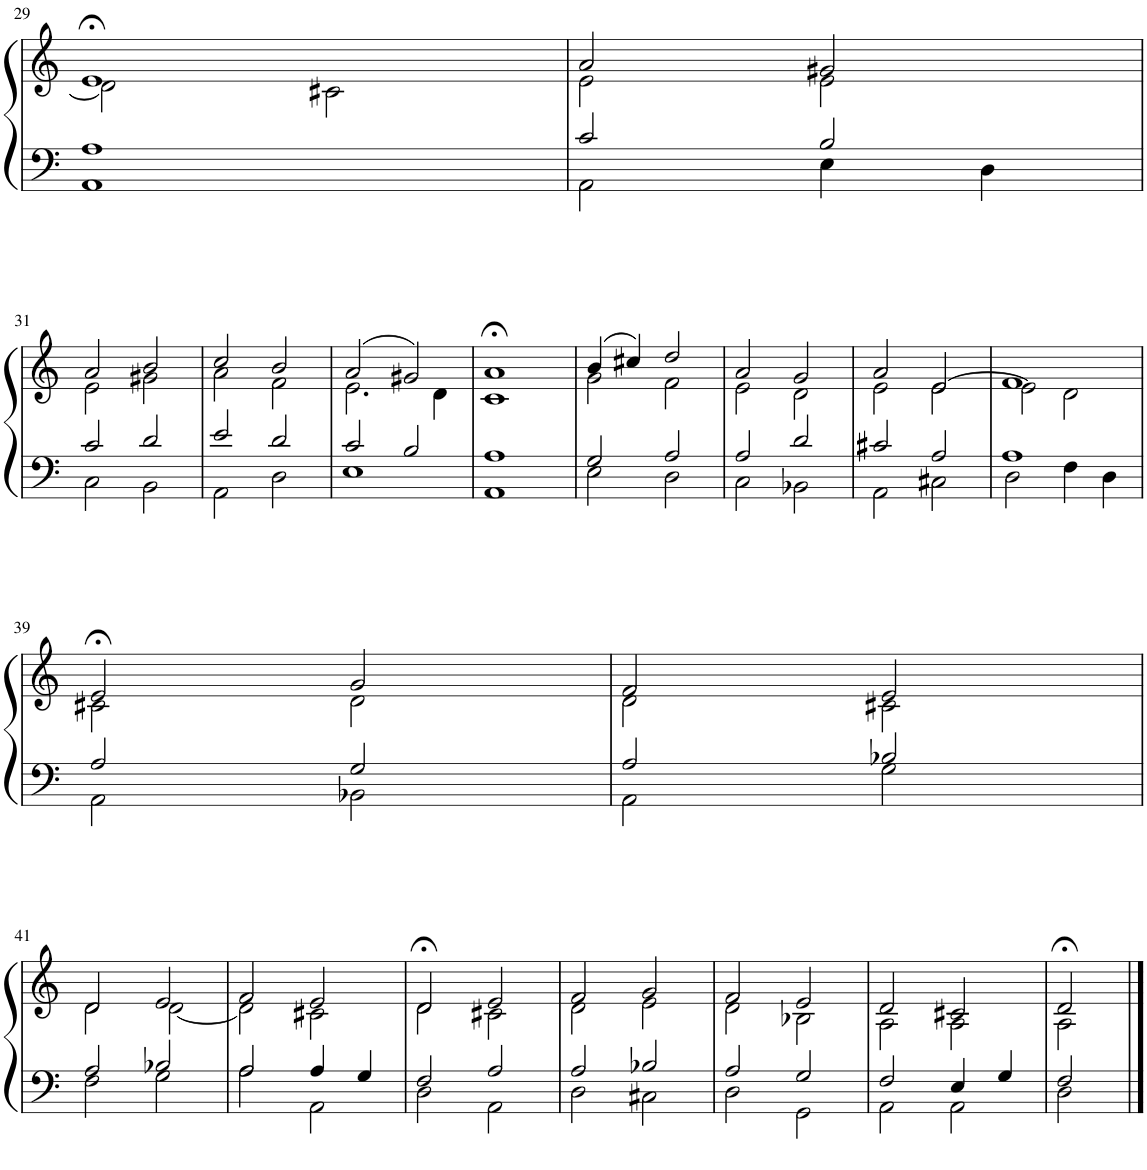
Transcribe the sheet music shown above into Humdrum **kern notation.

**kern	**kern
*part1	*part1
*staff2	*staff1
*I"Piano	*
*I'Pno.	*
!!LO:PB:g=z
*clefF4	*clefG2
*k[]	*k[]
*M4/4	*M4/4
*met(c)	*met(c)
=29	=29
*^	*^
1A	1AA	1e;<	2d\]
.	.	.	2c#X\
=30	=30	=30	=30
2c/	2AA\	2a/	2e\
2B/	4E\	2g#X/	2e\
.	4D\	.	.
!!LO:LB:g=z	!!
=31	=31	=31	=31
2c/	2C\	2a/	2e\
2d/	2BB\	2b/	2g#X\
=32	=32	=32	=32
2e/	2AA\	2cc/	2a\
2d/	2D\	2b/	2f\
=33	=33	=33	=33
2c/	1E	(2a/	2.e\
2B/	.	2g#X/)	.
.	.	.	4d\
=34	=34	=34	=34
1A	1AA	1a;<	1c
=35	=35	=35	=35
2G/	2E\	(4b/	2g\
.	.	4cc#X/)	.
2A/	2D\	2dd/	2f\
=36	=36	=36	=36
2A/	2C\	2a/	2e\
2d/	2BB-X\	2g/	2d\
=37	=37	=37	=37
2c#X/	2AA\	2a/	2e\
2A/	2C#X\	[2e/	2e\
=38	=38	=38	=38
1A	2D\	1f	2e\]
.	4F\	.	2d\
.	4D\	.	.
!!LO:LB:g=z	!!
=39	=39	=39	=39
2A/	2AA\	2e;</	2c#X\
2G/	2BB-X\	2g/	2d\
=40	=40	=40	=40
2A/	2AA\	2f/	2d\
2B-X/	2G\	2e/	2c#X\
!!LO:LB:g=z	!!
=41	=41	=41	=41
2A/	2F\	2d/	2d\
2B-X/	2G\	2e/	[2d\
=42	=42	=42	=42
2A/	2A\	2f/	2d\]
4A/	2AA\	2e/	2c#X\
4G/	.	.	.
=43	=43	=43	=43
2F/	2D\	2d;</	2d\
2A/	2AA\	2e/	2c#X\
=44	=44	=44	=44
2A/	2D\	2f/	2d\
2B-X/	2C#X\	2g/	2e\
=45	=45	=45	=45
2A/	2D\	2f/	2d\
2G/	2GG\	2e/	2B-X\
=46	=46	=46	=46
2F/	2AA\	2d/	2A\
4E/	2AA\	2c#X/	2A\
4G/	.	.	.
=47	=47	=47	=47
2F/	2D\	2d;</	2A\
*v	*v	*	*
*	*v	*v
==	==
*-	*-
